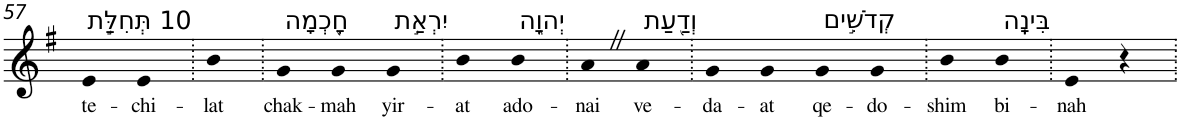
**kern	**text
*part1	*part1
*staff1	*staff1
*I"Piano	*
*I'Pno	*
!!LO:PB:g=z
*clefG2	*
*k[f#]	*
*G:	*
=57	=57
!LO:TX:a:t=10 תְּחִלַּ֣ת	!
!	!LO:LY:b
4e	te-
!	!LO:LY:b
4e	-chi-
=58.	=58.
!	!LO:LY:b
4b	-lat
=59.	=59.
!LO:TX:a:t=חָ֭כְמָה	!
!	!LO:LY:b
4g	chak-
!	!LO:LY:b
4g	-mah
!LO:TX:a:t=יִרְאַ֣ת	!
!	!LO:LY:b
4g	yir-
=60.	=60.
!	!LO:LY:b
4b	-at
!LO:TX:a:t=יְהוָ֑ה	!
!	!LO:LY:b
4b	ado-
=61.	=61.
!	!LO:LY:b
4aZ	-nai
!LO:TX:a:t=וְדַ֖עַת	!
!	!LO:LY:b
4a	ve-
=62.	=62.
!	!LO:LY:b
4g	-da-
!	!LO:LY:b
4g	-at
!LO:TX:a:t=קְדֹשִׁ֣ים	!
!	!LO:LY:b
4g	qe-
!	!LO:LY:b
4g	-do-
=63.	=63.
!	!LO:LY:b
4b	-shim
!LO:TX:a:t=בִּינָֽה	!
!	!LO:LY:b
4b	bi-
=64.	=64.
!	!LO:LY:b
4e	-nah
4r	.
=.	=.
*-	*-
